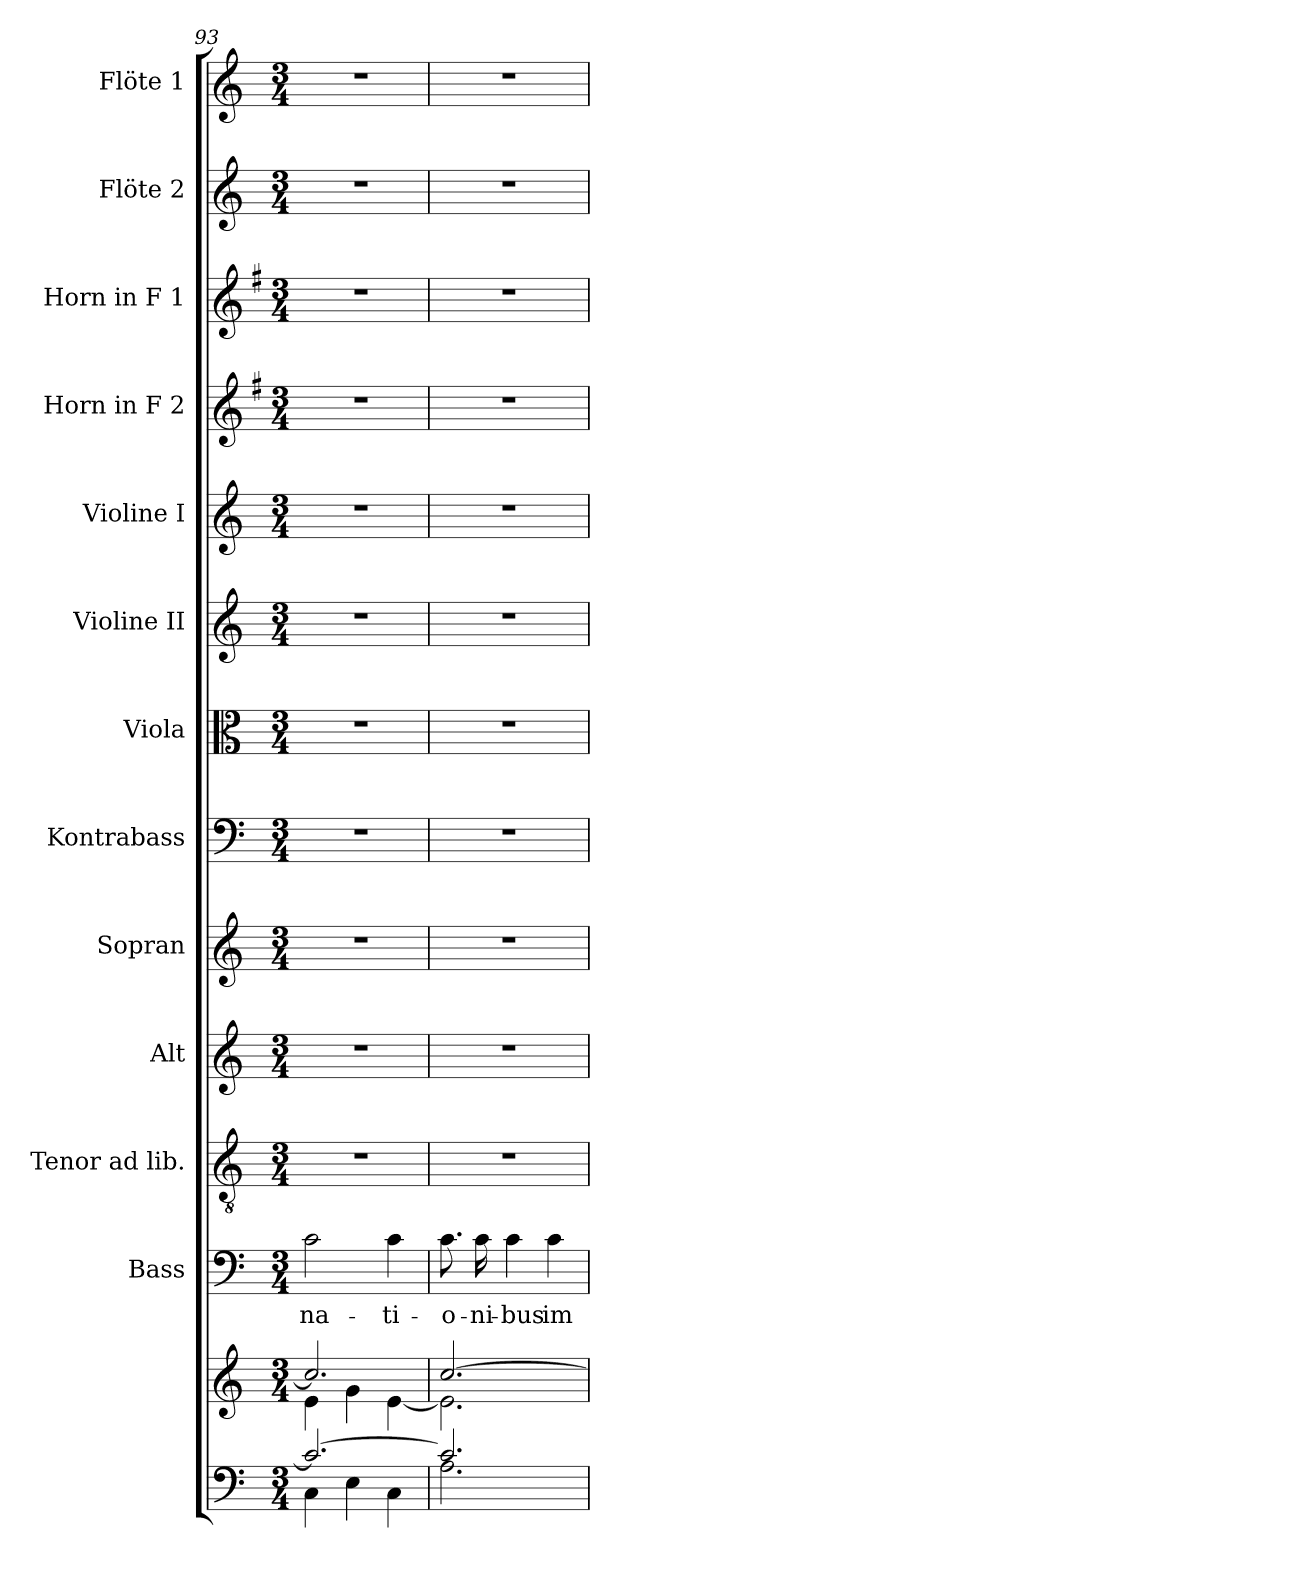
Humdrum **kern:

**kern	**kern	**kern	**text	**kern	**kern	**kern	**kern	**kern	**kern	**kern	**kern	**kern	**kern	**kern
*part13	*part13	*part12	*part12	*part11	*part10	*part9	*part8	*part7	*part6	*part5	*part4	*part3	*part2	*part1
*staff14	*staff13	*staff12	*staff12	*staff11	*staff10	*staff9	*staff8	*staff7	*staff6	*staff5	*staff4	*staff3	*staff2	*staff1
*	*	*I"Bass	*	*I"Tenor ad lib.	*I"Alt	*I"Sopran	*I"Kontrabass	*I"Viola	*I"Violine II	*I"Violine I	*I"Horn in F 2	*I"Horn in F 1	*I"Flöte 2	*I"Flöte 1
*	*	*I'B.	*	*I'T.	*I'A.	*I'S.	*I'Kb.	*I'Vla.	*I'Vl. II	*I'Vl. I	*	*	*I'Fl. 2	*I'Fl. 1
*clefF4	*clefG2	*clefF4	*	*clefGv2	*clefG2	*clefG2	*clefF4	*clefC3	*clefG2	*clefG2	*clefG2	*clefG2	*clefG2	*clefG2
*	*	*	*	*	*	*	*ITrd7c12	*	*	*	*ITrd4c7	*ITrd4c7	*	*
*k[]	*k[]	*k[]	*	*k[]	*k[]	*k[]	*k[]	*k[]	*k[]	*k[]	*k[]	*k[]	*k[]	*k[]
*C:	*C:	*C:	*	*C:	*C:	*C:	*C:	*C:	*C:	*C:	*C:	*C:	*C:	*C:
*M3/4	*M3/4	*M3/4	*	*M3/4	*M3/4	*M3/4	*M3/4	*M3/4	*M3/4	*M3/4	*M3/4	*M3/4	*M3/4	*M3/4
=93	=93	=93	=93	=93	=93	=93	=93	=93	=93	=93	=93	=93	=93	=93
*^	*^	*	*	*	*	*	*	*	*	*	*	*	*	*
!	!	!	!	!	!LO:LY:b	!	!	!	!	!	!	!	!	!	!	!
2.c/_	4C\	2.cc/]	4e\	2c\	na-	2.r	2.r	2.r	2.r	2.r	2.r	2.r	2.r	2.r	2.r	2.r
.	4E\	.	4g\	.	.	.	.	.	.	.	.	.	.	.	.	.
!	!	!	!	!	!LO:LY:b	!	!	!	!	!	!	!	!	!	!	!
.	4C\	.	[<4e\	4c\	-ti-	.	.	.	.	.	.	.	.	.	.	.
=94	=94	=94	=94	=94	=94	=94	=94	=94	=94	=94	=94	=94	=94	=94	=94	=94
!	!	!	!	!	!LO:LY:b	!	!	!	!	!	!	!	!	!	!	!
2.c/]	2.A\	[>2.cc/	2.e\]	8.c\	-o-	2.r	2.r	2.r	2.r	2.r	2.r	2.r	2.r	2.r	2.r	2.r
!	!	!	!	!	!LO:LY:b	!	!	!	!	!	!	!	!	!	!	!
.	.	.	.	16c\	-ni-	.	.	.	.	.	.	.	.	.	.	.
!	!	!	!	!	!LO:LY:b	!	!	!	!	!	!	!	!	!	!	!
.	.	.	.	4c\	-bus	.	.	.	.	.	.	.	.	.	.	.
!	!	!	!	!	!LO:LY:b	!	!	!	!	!	!	!	!	!	!	!
.	.	.	.	4c\	im-	.	.	.	.	.	.	.	.	.	.	.
*v	*v	*	*	*	*	*	*	*	*	*	*	*	*	*	*	*
*	*v	*v	*	*	*	*	*	*	*	*	*	*	*	*	*
=	=	=	=	=	=	=	=	=	=	=	=	=	=	=
*-	*-	*-	*-	*-	*-	*-	*-	*-	*-	*-	*-	*-	*-	*-
